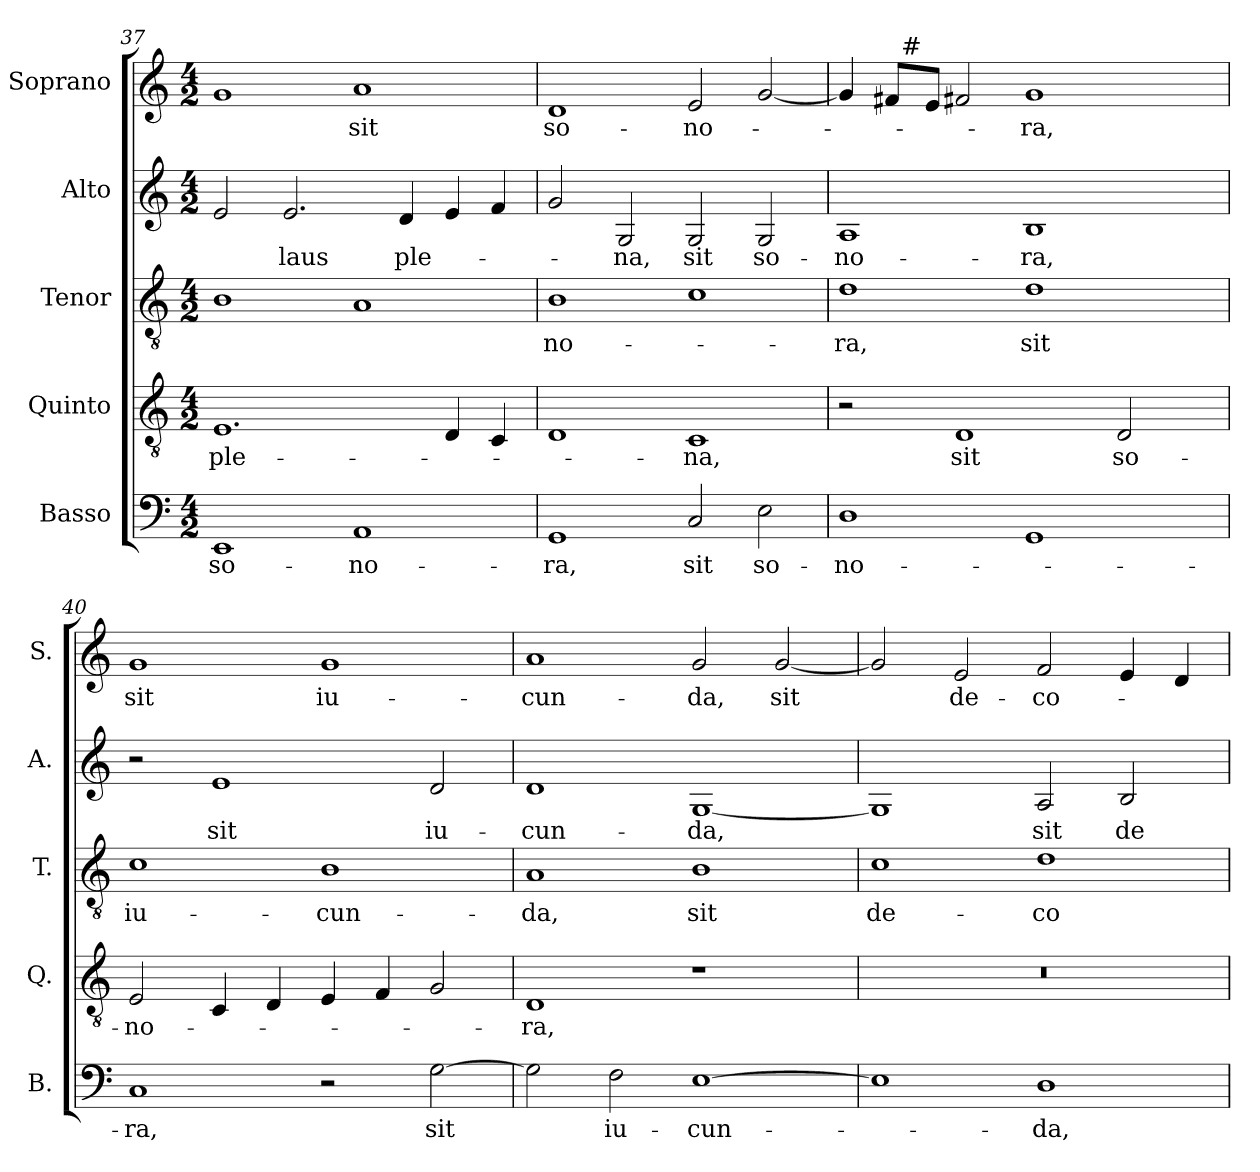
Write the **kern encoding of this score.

**kern	**text	**kern	**text	**kern	**text	**kern	**text	**kern	**text
*part5	*part5	*part4	*part4	*part3	*part3	*part2	*part2	*part1	*part1
*staff5	*staff5	*staff4	*staff4	*staff3	*staff3	*staff2	*staff2	*staff1	*staff1
*I"Basso	*	*I"Quinto	*	*I"Tenor	*	*I"Alto	*	*I"Soprano	*
*I'B.	*	*I'Q.	*	*I'T.	*	*I'A.	*	*I'S.	*
*clefF4	*	*clefGv2	*	*clefGv2	*	*clefG2	*	*clefG2	*
*	*	*ITrd7c12	*	*ITrd7c12	*	*	*	*	*
*k[]	*	*k[]	*	*k[]	*	*k[]	*	*k[]	*
*C:	*	*C:	*	*C:	*	*C:	*	*C:	*
*M4/2	*	*M4/2	*	*M4/2	*	*M4/2	*	*M4/2	*
=37	=37	=37	=37	=37	=37	=37	=37	=37	=37
!	!LO:LY:b:color=#000000	!	!	!	!	!	!	!	!
!	!	!	!LO:LY:b:color=#000000	!	!	!	!	!	!
1EEi	so-	1.EEi	ple-	1BBi	.	2ei/	.	1gi	.
!	!	!	!	!	!	!	!LO:LY:b:color=#000000	!	!
.	.	.	.	.	.	2.ei/	laus	.	.
!	!LO:LY:b:color=#000000	!	!	!	!	!	!	!	!
!	!	!	!	!	!	!	!	!	!LO:LY:b:color=#000000
1AAi	-no-	.	.	1AAi	.	.	.	1ai	sit
!	!	!	!	!	!	!	!LO:LY:b:color=#000000	!	!
.	.	.	.	.	.	4di/	ple-	.	.
.	.	4DDi/	.	.	.	4ei/	.	.	.
.	.	4CCi/	.	.	.	4fi/	.	.	.
=38	=38	=38	=38	=38	=38	=38	=38	=38	=38
!	!LO:LY:b:color=#000000	!	!	!	!	!	!	!	!
!	!	!	!	!	!LO:LY:b:color=#000000	!	!	!	!
!	!	!	!	!	!	!	!	!	!LO:LY:b:color=#000000
1GGi	-ra,	1DDi	.	1BBi	-no-	2gi/	.	1di	so-
!	!	!	!	!	!	!	!LO:LY:b:color=#000000	!	!
.	.	.	.	.	.	2Gi/	-na,	.	.
!	!LO:LY:b:color=#000000	!	!	!	!	!	!	!	!
!	!	!	!LO:LY:b:color=#000000	!	!	!	!	!	!
!	!	!	!	!	!	!	!LO:LY:b:color=#000000	!	!
!	!	!	!	!	!	!	!	!	!LO:LY:b:color=#000000
2Ci/	sit	1CCi	-na,	1Ci	.	2Gi/	sit	2ei/	-no-
!	!LO:LY:b:color=#000000	!	!	!	!	!	!	!	!
!	!	!	!	!	!	!	!LO:LY:b:color=#000000	!	!
2Ei\	so-	.	.	.	.	2Gi/	so-	[2gi/	.
!!LO:LB:g=z
=39	=39	=39	=39	=39	=39	=39	=39	=39	=39
!	!LO:LY:b:color=#000000	!	!	!	!	!	!	!	!
!	!	!	!	!	!LO:LY:b:color=#000000	!	!	!	!
!	!	!	!	!	!	!	!LO:LY:b:color=#000000	!	!
*	*	*	*	*	*	*	*	*^	*
1Di	-no-	2r	.	1Di	-ra,	1Ai	-no-	4gi/]	4ryy	.
.	.	.	.	.	.	.	.	8f#i/L	32ryy	.
.	.	.	.	.	.	.	.	.	256ryy	.
!	!	!	!	!	!	!	!	!	!LO:TX:a:t=#	!
.	.	.	.	.	.	.	.	.	1ryy	.
.	.	.	.	.	.	.	.	8ei/J	.	.
!	!	!	!LO:LY:b:color=#000000	!	!	!	!	!	!	!
.	.	1DDi	sit	.	.	.	.	2f#Xi/	.	.
!	!	!	!	!	!LO:LY:b:color=#000000	!	!	!	!	!
!	!	!	!	!	!	!	!LO:LY:b:color=#000000	!	!	!
!	!	!	!	!	!	!	!	!	!	!LO:LY:b:color=#000000
1GGi	.	.	.	1Di	sit	1Bi	-ra,	1gi	.	-ra,
.	.	.	.	.	.	.	.	.	2ryy	.
!	!	!	!LO:LY:b:color=#000000	!	!	!	!	!	!	!
.	.	2DDi/	so-	.	.	.	.	.	.	.
.	.	.	.	.	.	.	.	.	8ryy	.
.	.	.	.	.	.	.	.	.	16ryy	.
.	.	.	.	.	.	.	.	.	64..ryy	.
*	*	*	*	*	*	*	*	*v	*v	*
=40	=40	=40	=40	=40	=40	=40	=40	=40	=40
*	*	*	*	*	*	*	*	*^	*
!	!LO:LY:b:color=#000000	!	!	!	!	!	!	!	!	!
*	*	*	*	*	*	*	*	*v	*v	*
*	*	*	*	*	*	*	*	*^	*
!	!	!	!LO:LY:b:color=#000000	!	!	!	!	!	!	!
*	*	*	*	*	*	*	*	*v	*v	*
*	*	*	*	*	*	*	*	*^	*
!	!	!	!	!	!LO:LY:b:color=#000000	!	!	!	!	!
*	*	*	*	*	*	*	*	*v	*v	*
*	*	*	*	*	*	*	*	*^	*
!	!	!	!	!	!	!	!	!	!	!LO:LY:b:color=#000000
*	*	*	*	*	*	*	*	*v	*v	*
1Ci	-ra,	2EEi/	-no-	1Ci	iu-	2r	.	1gi	sit
!	!	!	!	!	!	!	!LO:LY:b:color=#000000	!	!
.	.	4CCi/	.	.	.	1ei	sit	.	.
.	.	4DDi/	.	.	.	.	.	.	.
!	!	!	!	!	!LO:LY:b:color=#000000	!	!	!	!
!	!	!	!	!	!	!	!	!	!LO:LY:b:color=#000000
2r	.	4EEi/	.	1BBi	-cun-	.	.	1gi	iu-
.	.	4FFi/	.	.	.	.	.	.	.
!	!LO:LY:b:color=#000000	!	!	!	!	!	!	!	!
!	!	!	!	!	!	!	!LO:LY:b:color=#000000	!	!
[2Gi\	sit	2GGi/	.	.	.	2di/	iu-	.	.
=41	=41	=41	=41	=41	=41	=41	=41	=41	=41
!	!	!	!LO:LY:b:color=#000000	!	!	!	!	!	!
!	!	!	!	!	!LO:LY:b:color=#000000	!	!	!	!
!	!	!	!	!	!	!	!LO:LY:b:color=#000000	!	!
!	!	!	!	!	!	!	!	!	!LO:LY:b:color=#000000
2Gi\]	.	1DDi	-ra,	1AAi	-da,	1di	-cun-	1ai	-cun-
!	!LO:LY:b:color=#000000	!	!	!	!	!	!	!	!
2Fi\	iu-	.	.	.	.	.	.	.	.
!	!LO:LY:b:color=#000000	!	!	!	!	!	!	!	!
!	!	!	!	!	!LO:LY:b:color=#000000	!	!	!	!
!	!	!	!	!	!	!	!LO:LY:b:color=#000000	!	!
!	!	!	!	!	!	!	!	!	!LO:LY:b:color=#000000
[1Ei	-cun-	1r	.	1BBi	sit	[1Gi	-da,	2gi/	-da,
!	!	!	!	!	!	!	!	!	!LO:LY:b:color=#000000
.	.	.	.	.	.	.	.	[2gi/	sit
=42	=42	=42	=42	=42	=42	=42	=42	=42	=42
!	!	!LO:N:vis=1	!	!	!	!	!	!	!
!	!	!	!	!	!LO:LY:b:color=#000000	!	!	!	!
1Ei]	.	0r	.	1Ci	de-	1Gi]	.	2gi/]	.
!	!	!	!	!	!	!	!	!	!LO:LY:b:color=#000000
.	.	.	.	.	.	.	.	2ei/	de-
!	!LO:LY:b:color=#000000	!	!	!	!	!	!	!	!
!	!	!	!	!	!LO:LY:b:color=#000000	!	!	!	!
!	!	!	!	!	!	!	!LO:LY:b:color=#000000	!	!
!	!	!	!	!	!	!	!	!	!LO:LY:b:color=#000000
1Di	-da,	.	.	1Di	-co-	2Ai/	sit	2fi/	-co-
!	!	!	!	!	!	!	!LO:LY:b:color=#000000	!	!
.	.	.	.	.	.	2Bi/	de-	4ei/	.
.	.	.	.	.	.	.	.	4di/	.
=	=	=	=	=	=	=	=	=	=
*-	*-	*-	*-	*-	*-	*-	*-	*-	*-
